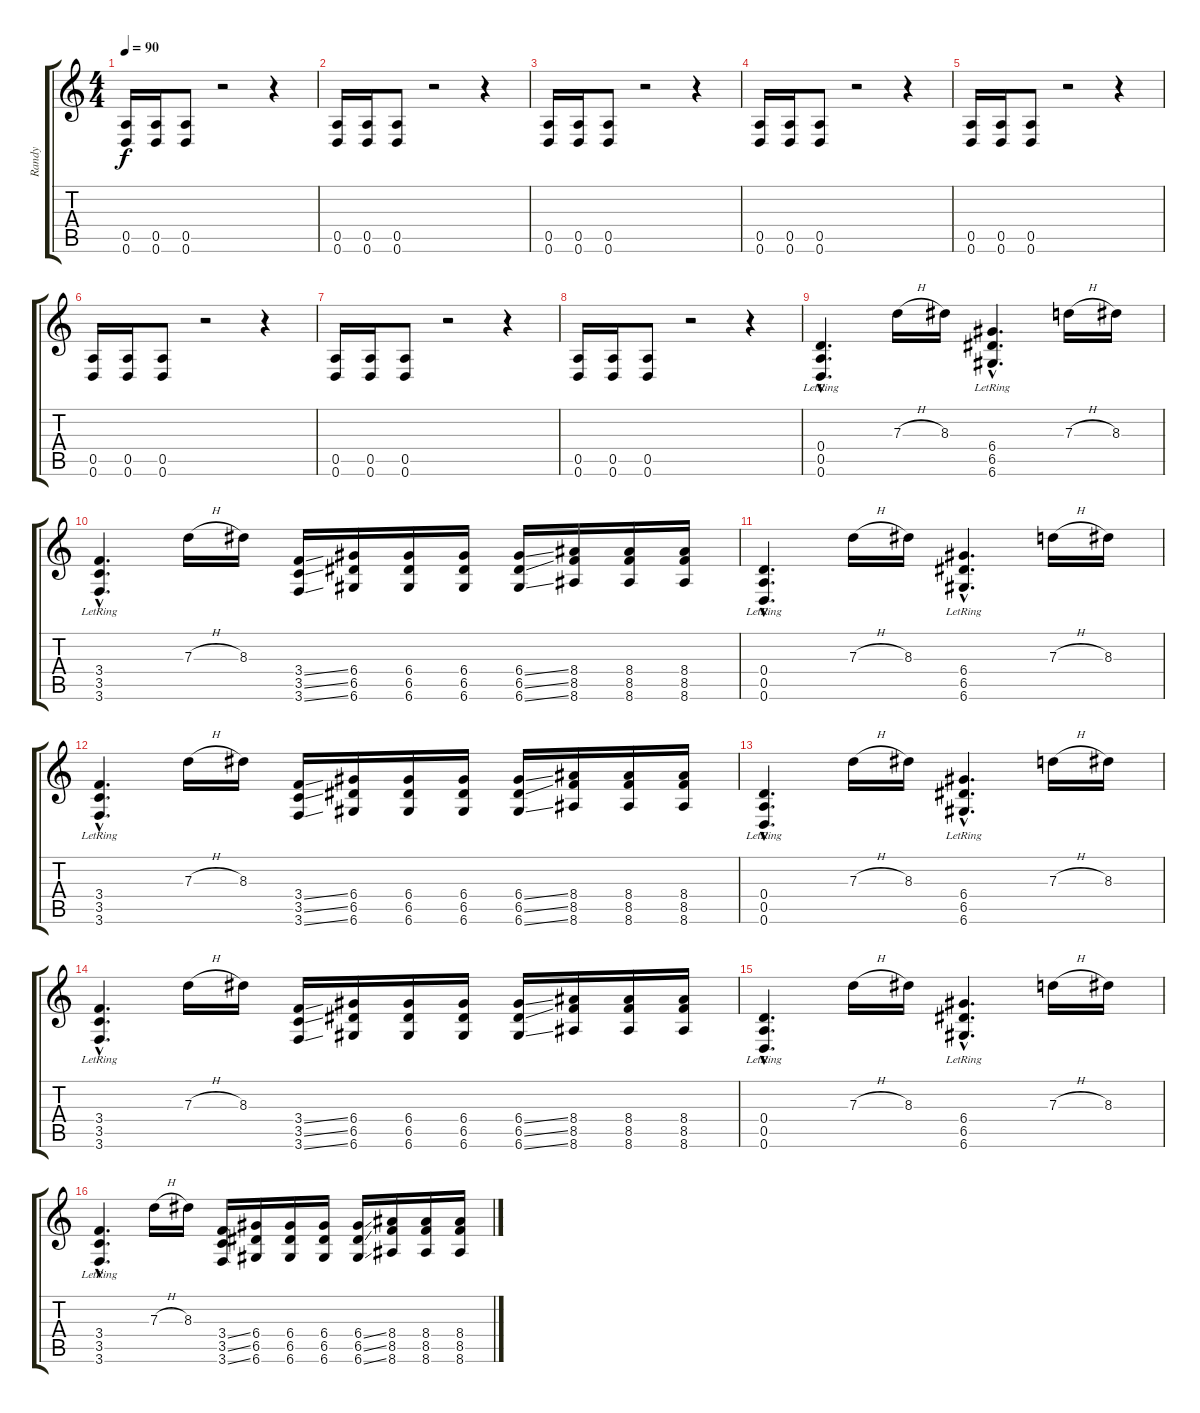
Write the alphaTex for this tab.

\track ("Randy" "Randy") {instrument distortionguitar}
\staff {score tabs}
\tuning (E4 B3 G3 D3 A2 D2) {hide}
\ts (4 4)
\tempo 90
\clef g2
\ks c
(0.5 0.6).16{dy f volume 13} (0.5 0.6).16 (0.5 0.6).8 r.2 r.4 |
(0.5 0.6).16 (0.5 0.6).16 (0.5 0.6).8 r.2 r.4 |
(0.5 0.6).16 (0.5 0.6).16 (0.5 0.6).8 r.2 r.4 |
(0.5 0.6).16 (0.5 0.6).16 (0.5 0.6).8 r.2 r.4 |
(0.5 0.6).16 (0.5 0.6).16 (0.5 0.6).8 r.2 r.4 |
(0.5 0.6).16 (0.5 0.6).16 (0.5 0.6).8 r.2 r.4 |
(0.5 0.6).16 (0.5 0.6).16 (0.5 0.6).8 r.2 r.4 |
(0.5 0.6).16 (0.5 0.6).16 (0.5 0.6).8 r.2 r.4 |
(0.4{hac lr} 0.5{hac lr} 0.6{hac lr}).4{d} 7.3{h}.16 8.3.16 (6.4{hac lr} 6.5{hac lr} 6.6{hac lr}).4{d} 7.3{h}.16 8.3.16 |
(3.4{hac lr} 3.5{hac lr} 3.6{hac lr}).4{d} 7.3{h}.16 8.3.16 (3.4{ss} 3.5{ss} 3.6{ss}).16 (6.4 6.5 6.6).16 (6.4 6.5 6.6).16 (6.4 6.5 6.6).16 (6.4{ss} 6.5{ss} 6.6{ss}).16 (8.4 8.5 8.6).16 (8.4 8.5 8.6).16 (8.4 8.5 8.6).16 |
(0.4{hac lr} 0.5{hac lr} 0.6{hac lr}).4{d} 7.3{h}.16 8.3.16 (6.4{hac lr} 6.5{hac lr} 6.6{hac lr}).4{d} 7.3{h}.16 8.3.16 |
(3.4{hac lr} 3.5{hac lr} 3.6{hac lr}).4{d} 7.3{h}.16 8.3.16 (3.4{ss} 3.5{ss} 3.6{ss}).16 (6.4 6.5 6.6).16 (6.4 6.5 6.6).16 (6.4 6.5 6.6).16 (6.4{ss} 6.5{ss} 6.6{ss}).16 (8.4 8.5 8.6).16 (8.4 8.5 8.6).16 (8.4 8.5 8.6).16 |
(0.4{hac lr} 0.5{hac lr} 0.6{hac lr}).4{d} 7.3{h}.16 8.3.16 (6.4{hac lr} 6.5{hac lr} 6.6{hac lr}).4{d} 7.3{h}.16 8.3.16 |
(3.4{hac lr} 3.5{hac lr} 3.6{hac lr}).4{d} 7.3{h}.16 8.3.16 (3.4{ss} 3.5{ss} 3.6{ss}).16 (6.4 6.5 6.6).16 (6.4 6.5 6.6).16 (6.4 6.5 6.6).16 (6.4{ss} 6.5{ss} 6.6{ss}).16 (8.4 8.5 8.6).16 (8.4 8.5 8.6).16 (8.4 8.5 8.6).16 |
(0.4{hac lr} 0.5{hac lr} 0.6{hac lr}).4{d} 7.3{h}.16 8.3.16 (6.4{hac lr} 6.5{hac lr} 6.6{hac lr}).4{d} 7.3{h}.16 8.3.16 |
(3.4{hac lr} 3.5{hac lr} 3.6{hac lr}).4{d} 7.3{h}.16 8.3.16 (3.4{ss} 3.5{ss} 3.6{ss}).16 (6.4 6.5 6.6).16 (6.4 6.5 6.6).16 (6.4 6.5 6.6).16 (6.4{ss} 6.5{ss} 6.6{ss}).16 (8.4 8.5 8.6).16 (8.4 8.5 8.6).16 (8.4 8.5 8.6).16
